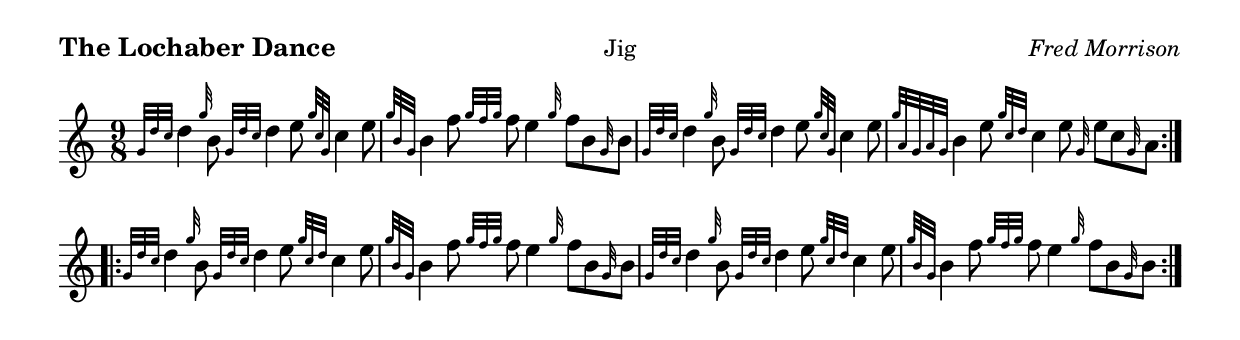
\version "2.18.2"

\include "bagpipe.ly"
today = #(strftime "%e %B %Y" (localtime (current-time)))

\paper {
  top-margin = 1\cm

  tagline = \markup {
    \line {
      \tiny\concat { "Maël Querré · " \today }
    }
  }

  scoreTitleMarkup = \markup {
    \fill-line {
      \column {
        \large \bold \fromproperty #'header:title
        \bold \fromproperty #'header:subtitle
      }
      \fromproperty #'header:meter
      \column {
        \fromproperty #'header:composer
        \italic \fromproperty #'header:arranger
        \tiny \fromproperty #'header:date
      }
    }
  }

  markup-system-spacing #'basic-distance = #10
}

\layout {
  indent = 0.0\cm
  \context {
    \Score \remove "Bar_number_engraver"
  }
}


\layout {
  indent = 0.0\cm
  \context {
    \Score \remove "Bar_number_engraver"
  }
}

\score {

    {
        \hideKeySignature
        \time 9/8

        \repeat volta 2 {
            \thrwd d4 \grg b8 \thrwd d4 e8 \slurc c4 e8 \slurb b4 f8 \dblf f8 e4 \grg f8 b8 \grG b8
            \thrwd d4 \grg b8 \thrwd d4 e8 \slurc c4 e8 \gbirl b4 e8 \dblc c4 e8 \grG e8 c8 \grG a8
        }

        \repeat volta 2 {
            \thrwd d4 \grg b8 \thrwd d4 e8 \dblc c4 e8 \slurb b4 f8 \dblf f8 e4 \grg f8 b8 \grG b8
            \thrwd d4 \grg b8 \thrwd d4 e8 \dblc c4 e8 \slurb b4 f8 \dblf f8 e4 \grg f8 b8 \grG b8
        }
    }
    
    \header {
        title = "The Lochaber Dance"
        meter = "Jig"
        % composer = "Adam Quinn"
        arranger = "Fred Morrison"
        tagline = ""
    }
}


% running system inspired from https://github.com/svenax/bagpipemusic
